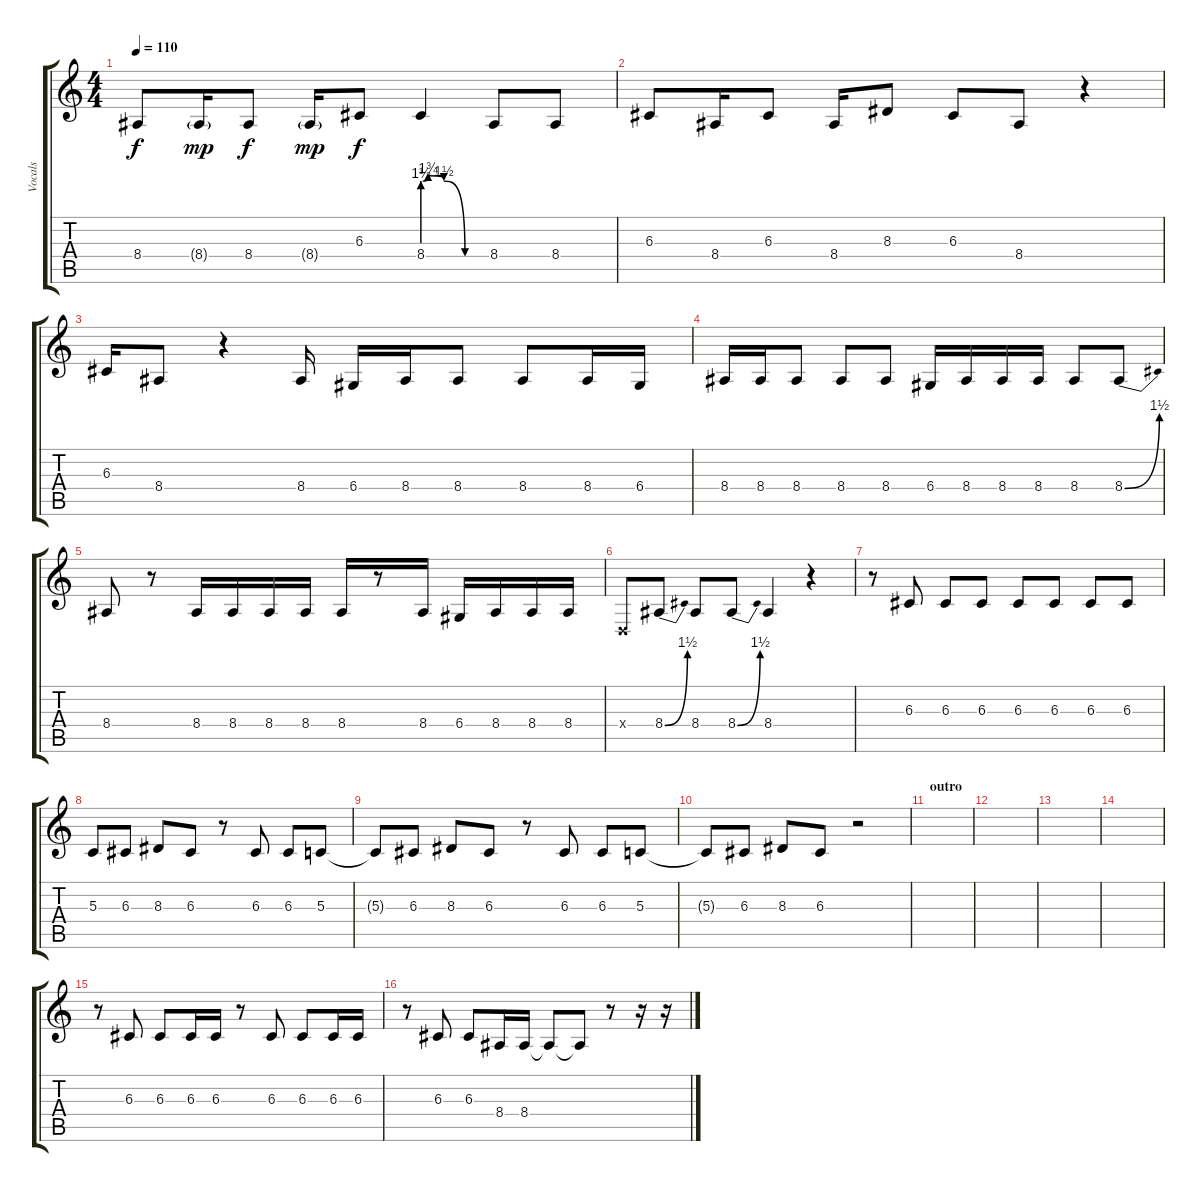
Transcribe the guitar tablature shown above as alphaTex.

\track ("Vocals" "Vocals") {instrument cello}
\staff {score tabs}
\tuning (E4 B3 G3 D3 A2 E2) {hide}
\ts (4 4)
\tempo 110
\clef g2
\ks c
8.4.8{dy f} 8.4{g}.16{dy mp} 8.4.8{dy f} 8.4{g}.16{dy mp} 6.3.8{dy f} 8.4{be (custom 0 6 5 7 20 6 40 0 60 0)}.4 8.4.8 8.4.8 |
6.3.8 8.4.16 6.3.8 8.4.16 8.3.8 6.3.8 8.4.8 r.4 |
6.3.16 8.4.8 r.4 8.4.16 6.4.16 8.4.16 8.4.8 8.4.8 8.4.16 6.4.16 |
8.4.16 8.4.16 8.4.8 8.4.8 8.4.8 6.4.16 8.4.16 8.4.16 8.4.16 8.4.8 8.4{be (bend 0 0 60 6)}.8 |
8.4.8 r.8 8.4.16 8.4.16 8.4.16 8.4.16 8.4.16 r.8 8.4.16 6.4.16 8.4.16 8.4.16 8.4.16 |
0.4{x}.8 8.4{be (bend 0 0 60 6)}.8 8.4.8 8.4{be (bend 0 0 60 6)}.8 8.4.4 r.4 |
r.8 6.3.8 6.3.8 6.3.8 6.3.8 6.3.8 6.3.8 6.3.8 |
5.3.8 6.3.8 8.3.8 6.3.8 r.8 6.3.8 6.3.8 5.3.8 |
5.3{t}.8 6.3.8 8.3.8 6.3.8 r.8 6.3.8 6.3.8 5.3.8 |
5.3{t}.8 6.3.8 8.3.8 6.3.8 r.2 |
\section ("" "outro")
|
|
|
|
r.8 6.3.8 6.3.8 6.3.16 6.3.16 r.8 6.3.8 6.3.8 6.3.16 6.3.16 |
r.8 6.3.8 6.3.8 8.4.16 8.4.16 8.4{t}.8 8.4{t}.8 r.8 r.16 r.16
